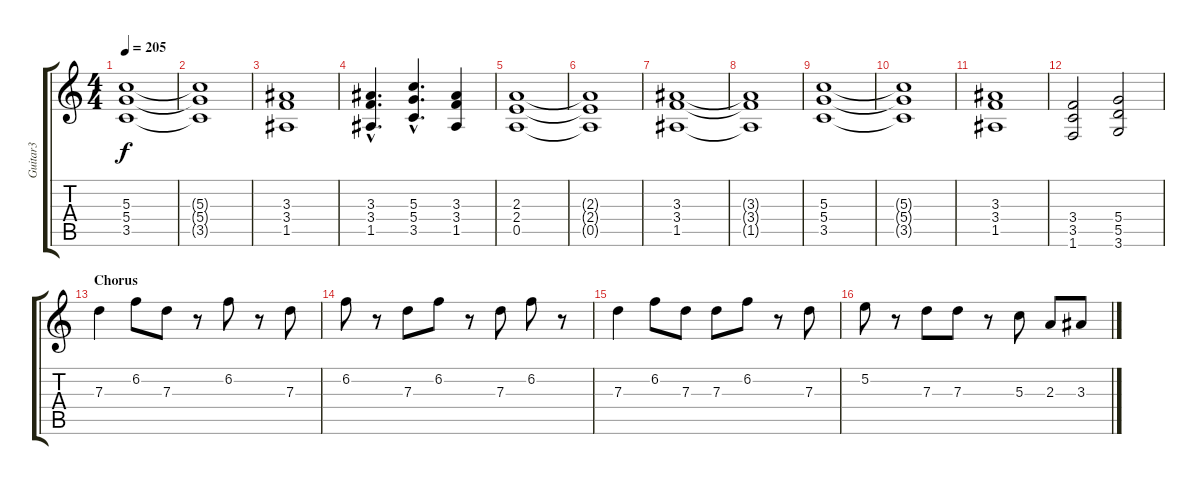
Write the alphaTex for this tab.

\track ("Guitar3" "Guitar3") {instrument distortionguitar}
\staff {score tabs}
\tuning (E4 B3 G3 D3 A2 E2) {hide}
\ts (4 4)
\tempo 205
\clef g2
\ks c
(5.3 5.4 3.5).1{dy f} |
(5.3{t} 5.4{t} 3.5{t}).1 |
(3.3 3.4 1.5).1 |
(3.3{hac} 3.4{hac} 1.5{hac}).4{d} (5.3{hac} 5.4{hac} 3.5{hac}).4{d} (3.3 3.4 1.5).4 |
(2.3 2.4 0.5).1 |
(2.3{t} 2.4{t} 0.5{t}).1 |
(3.3 3.4 1.5).1 |
(3.3{t} 3.4{t} 1.5{t}).1 |
(5.3 5.4 3.5).1 |
(5.3{t} 5.4{t} 3.5{t}).1 |
(3.3 3.4 1.5).1 |
(3.4 3.5 1.6).2 (5.4 5.5 3.6).2 |
\section ("" "Chorus")
7.3.4 6.2.8 7.3.8 r.8 6.2.8 r.8 7.3.8 |
6.2.8 r.8 7.3.8 6.2.8 r.8 7.3.8 6.2.8 r.8 |
7.3.4 6.2.8 7.3.8 7.3.8 6.2.8 r.8 7.3.8 |
5.2.8 r.8 7.3.8 7.3.8 r.8 5.3.8 2.3.8 3.3.8
